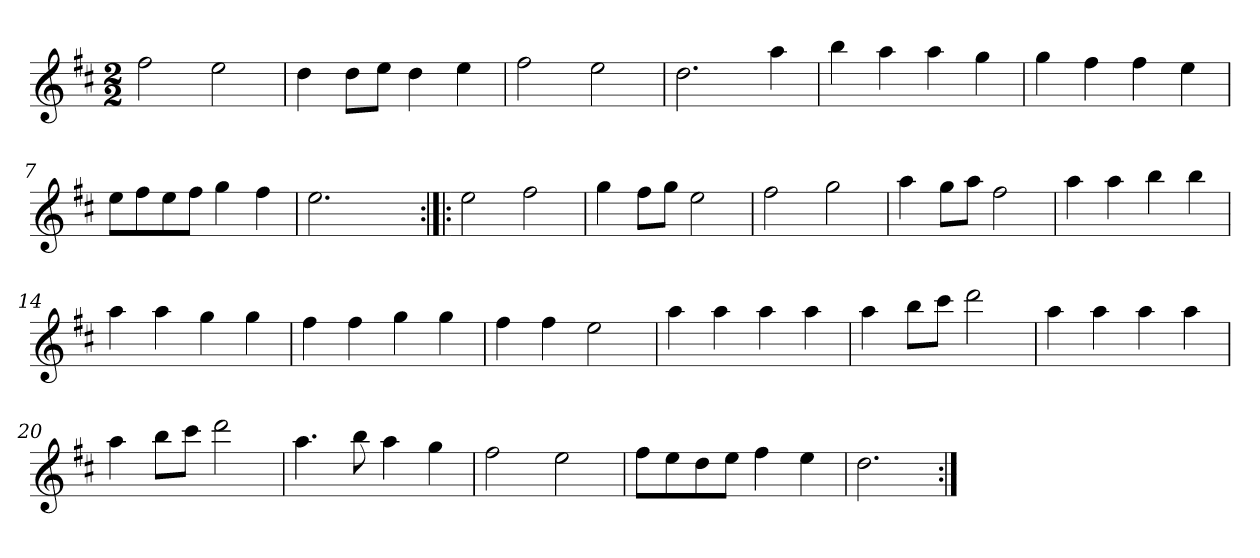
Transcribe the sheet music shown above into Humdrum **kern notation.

**kern
*part1
*staff1
*clefG2
*k[f#c#]
*D:
*M2/2
*MM184
=1
2ff#
2ee
=2
4dd
8dd\L
8ee\J
4dd
4ee
=3
2ff#
2ee
=4
2.dd
4aa
=5
4bb
4aa
4aa
4gg
=6
4gg
4ff#
4ff#
4ee
=7
8ee\L
8ff#\
8ee\
8ff#\J
4gg
4ff#
=8
2.ee
4ryy
=9:|!|:
2ee
2ff#
=10
4gg
8ff#\L
8gg\J
2ee
=11
2ff#
2gg
=12
4aa
8gg\L
8aa\J
2ff#
=13
4aa
4aa
4bb
4bb
=14
4aa
4aa
4gg
4gg
=15
4ff#
4ff#
4gg
4gg
=16
4ff#
4ff#
2ee
=17
4aa
4aa
4aa
4aa
=18
4aa
8bb\L
8ccc#\J
2ddd
=19
4aa
4aa
4aa
4aa
=20
4aa
8bb\L
8ccc#\J
2ddd
=21
4.aa
8bb
4aa
4gg
=22
2ff#
2ee
=23
8ff#\L
8ee\
8dd\
8ee\J
4ff#
4ee
=24
2.dd
=:|!
*-
